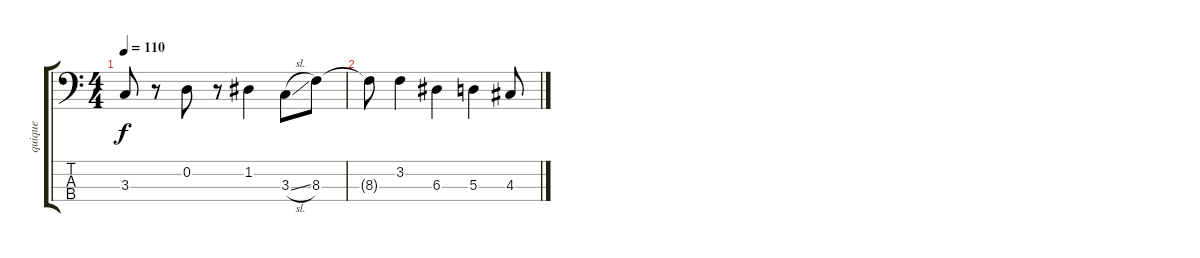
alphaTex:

\track ("quique" "quique") {instrument electricbasspick}
\staff {score tabs}
\tuning (G2 D2 A1 E1) {hide}
\ts (4 4)
\tempo 110
\clef f4
\ks c
3.3.8{dy f} r.8 0.2.8 r.8 1.2.4 3.3{sl}.8 8.3.8 |
8.3{t}.8 3.2.4 6.3.4 5.3.4 4.3.8
